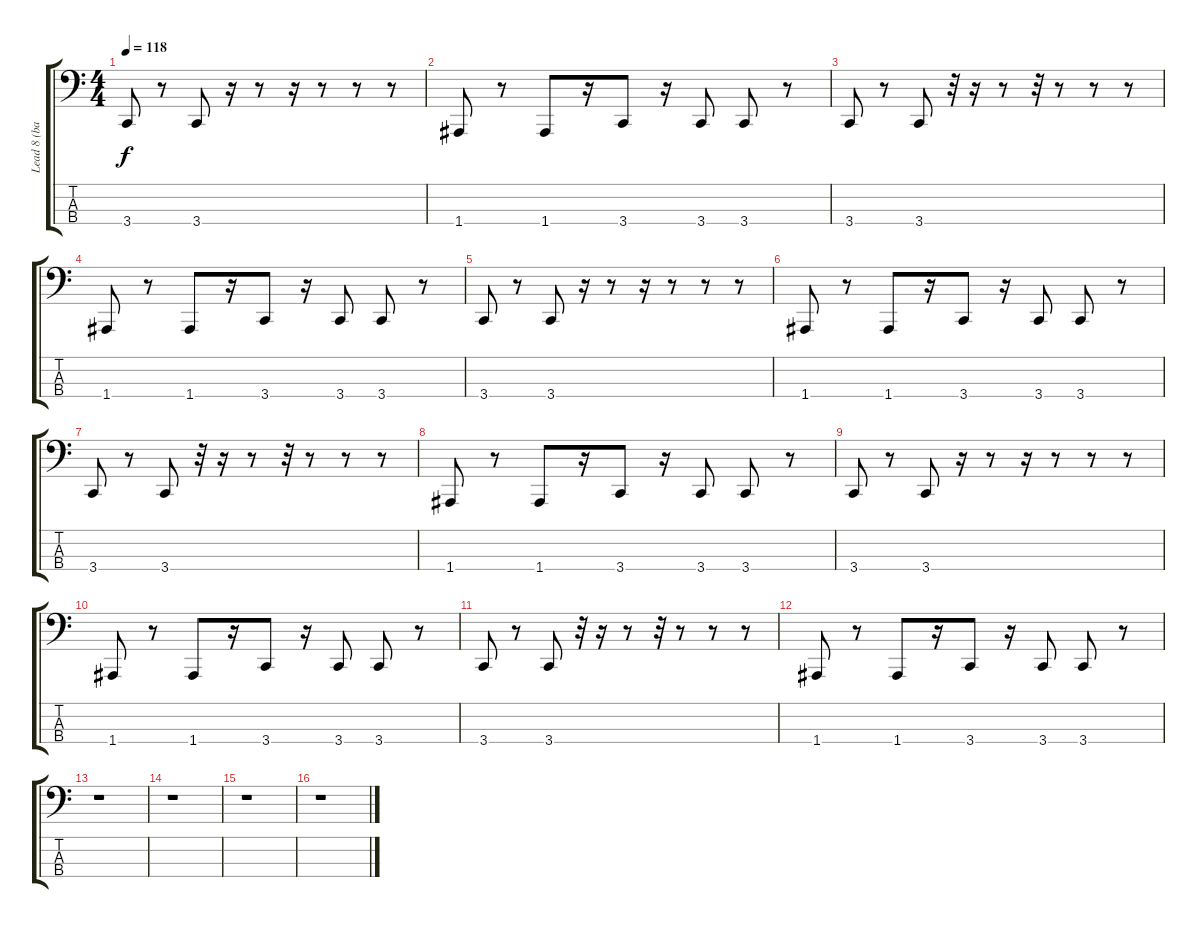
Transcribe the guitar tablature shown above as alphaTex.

\track ("Lead 8 (bass + lead)" "Lead 8 (ba") {instrument lead8bassandlead}
\staff {score tabs}
\tuning (C-1 G2 D2 A1) {hide}
\ts (4 4)
\tempo 118
\clef f4
\ks c
3.4.8{dy f} r.8 3.4.8 r.16 r.8 r.16 r.8 r.8 r.8 |
1.4.8 r.8 1.4.8 r.16 3.4.8 r.16 3.4.8 3.4.8 r.8 |
3.4.8 r.8 3.4.8 r.32 r.16 r.8 r.32 r.8 r.8 r.8 |
1.4.8 r.8 1.4.8 r.16 3.4.8 r.16 3.4.8 3.4.8 r.8 |
3.4.8 r.8 3.4.8 r.16 r.8 r.16 r.8 r.8 r.8 |
1.4.8 r.8 1.4.8 r.16 3.4.8 r.16 3.4.8 3.4.8 r.8 |
3.4.8 r.8 3.4.8 r.32 r.16 r.8 r.32 r.8 r.8 r.8 |
1.4.8 r.8 1.4.8 r.16 3.4.8 r.16 3.4.8 3.4.8 r.8 |
3.4.8 r.8 3.4.8 r.16 r.8 r.16 r.8 r.8 r.8 |
1.4.8 r.8 1.4.8 r.16 3.4.8 r.16 3.4.8 3.4.8 r.8 |
3.4.8 r.8 3.4.8 r.32 r.16 r.8 r.32 r.8 r.8 r.8 |
1.4.8 r.8 1.4.8 r.16 3.4.8 r.16 3.4.8 3.4.8 r.8 |
r.1 |
r.1 |
r.1 |
r.1
